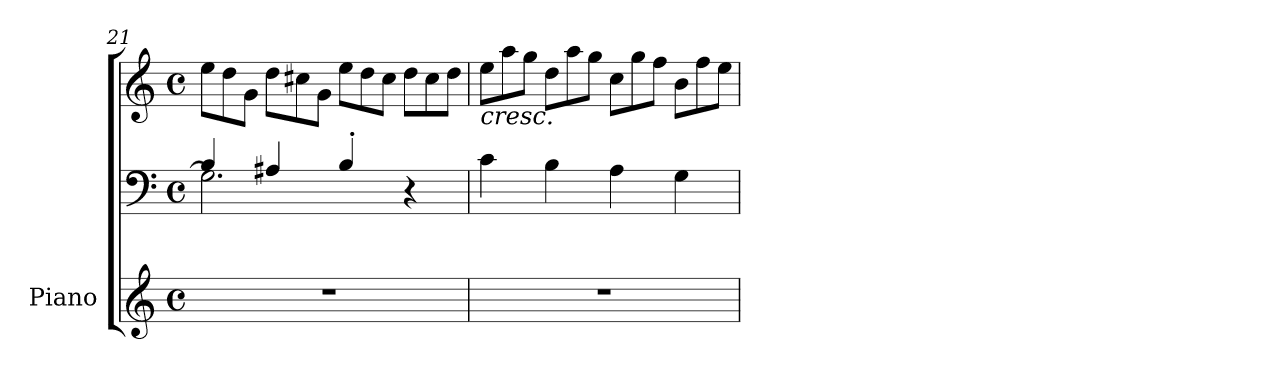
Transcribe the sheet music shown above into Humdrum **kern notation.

**kern	**kern	**kern
*part1	*part1	*part1
*staff3	*staff2	*staff1
*I"Piano	*	*
*I'Pno	*	*
!!LO:LB:g=z
*clefG2	*clefF4	*clefG2
*k[]	*k[]	*k[]
*M4/4	*M4/4	*M4/4
*met(c)	*met(c)	*met(c)
=21	=21	=21
*	*^	*
*	*	*	*Xtuplet
1r	4B/	2.G\]	12ee\L
.	.	.	12dd\
.	.	.	12g\J
.	4A#X/	.	12dd\L
.	.	.	12cc#X\
.	.	.	12g\J
.	4B'/	.	12ee\L
.	.	.	12dd\
.	.	.	12cc#\J
.	4r	4ryy	12dd\L
.	.	.	12cc#\
.	.	.	12dd\J
*	*v	*v	*
=22	=22	=22
!	!	!LO:TX:b:i:t=cresc.
1r	4c\	12ee\L
.	.	12aa\
.	.	12gg\J
.	4B\	12dd\L
.	.	12aa\
.	.	12gg\J
.	4A\	12cc\L
.	.	12gg\
.	.	12ff\J
.	4G\	12b\L
.	.	12ff\
.	.	12ee\J
=	=	=
*-	*-	*-
